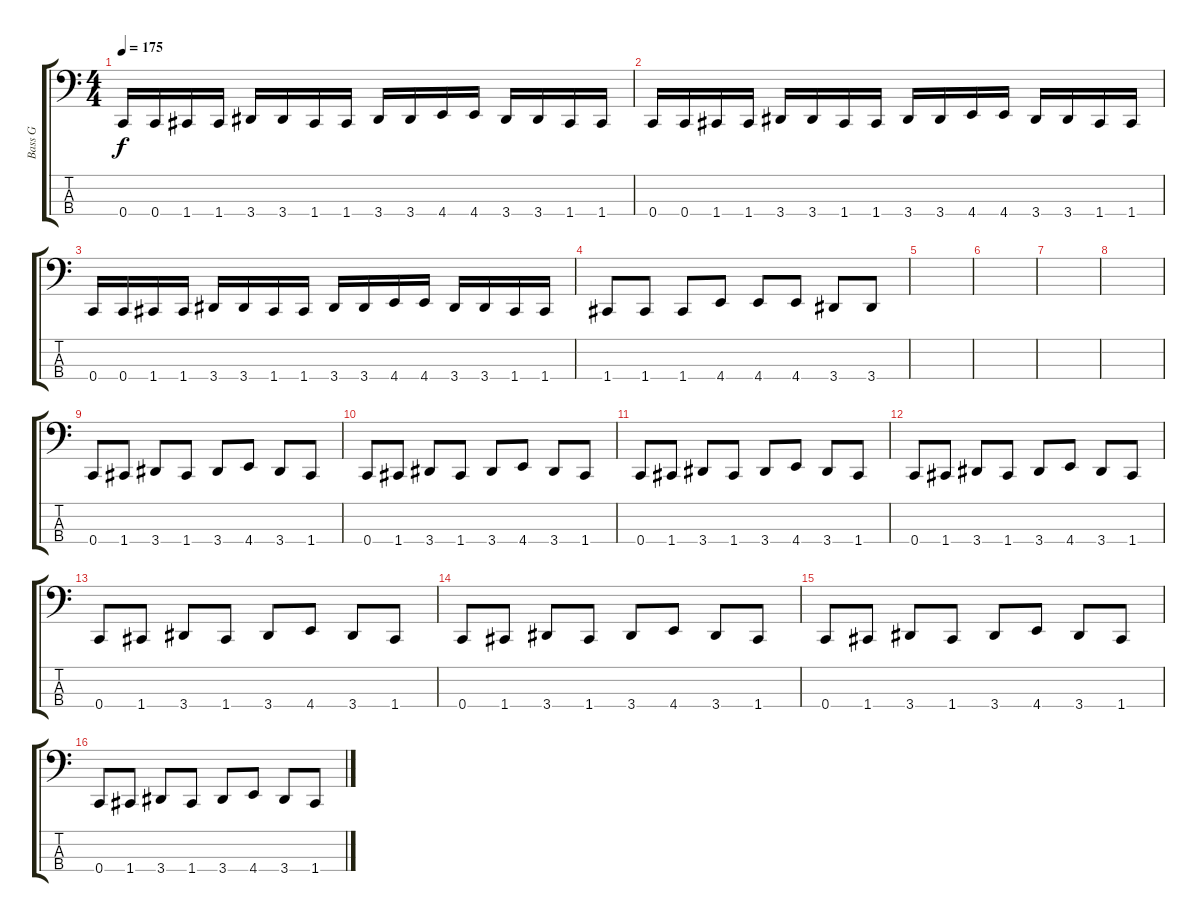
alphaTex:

\track ("Bass G" "Bass G") {instrument electricbasspick}
\staff {score tabs}
\tuning (Eb2 Bb1 F1 C1) {hide}
\ts (4 4)
\tempo 175
\clef f4
\ks c
0.4.16{dy f} 0.4.16 1.4.16 1.4.16 3.4.16 3.4.16 1.4.16 1.4.16 3.4.16 3.4.16 4.4.16 4.4.16 3.4.16 3.4.16 1.4.16 1.4.16 |
0.4.16 0.4.16 1.4.16 1.4.16 3.4.16 3.4.16 1.4.16 1.4.16 3.4.16 3.4.16 4.4.16 4.4.16 3.4.16 3.4.16 1.4.16 1.4.16 |
0.4.16 0.4.16 1.4.16 1.4.16 3.4.16 3.4.16 1.4.16 1.4.16 3.4.16 3.4.16 4.4.16 4.4.16 3.4.16 3.4.16 1.4.16 1.4.16 |
1.4.8 1.4.8 1.4.8 4.4.8 4.4.8 4.4.8 3.4.8 3.4.8 |
|
|
|
|
0.4.8 1.4.8 3.4.8 1.4.8 3.4.8 4.4.8 3.4.8 1.4.8 |
0.4.8 1.4.8 3.4.8 1.4.8 3.4.8 4.4.8 3.4.8 1.4.8 |
0.4.8 1.4.8 3.4.8 1.4.8 3.4.8 4.4.8 3.4.8 1.4.8 |
0.4.8 1.4.8 3.4.8 1.4.8 3.4.8 4.4.8 3.4.8 1.4.8 |
0.4.8 1.4.8 3.4.8 1.4.8 3.4.8 4.4.8 3.4.8 1.4.8 |
0.4.8 1.4.8 3.4.8 1.4.8 3.4.8 4.4.8 3.4.8 1.4.8 |
0.4.8 1.4.8 3.4.8 1.4.8 3.4.8 4.4.8 3.4.8 1.4.8 |
0.4.8 1.4.8 3.4.8 1.4.8 3.4.8 4.4.8 3.4.8 1.4.8
